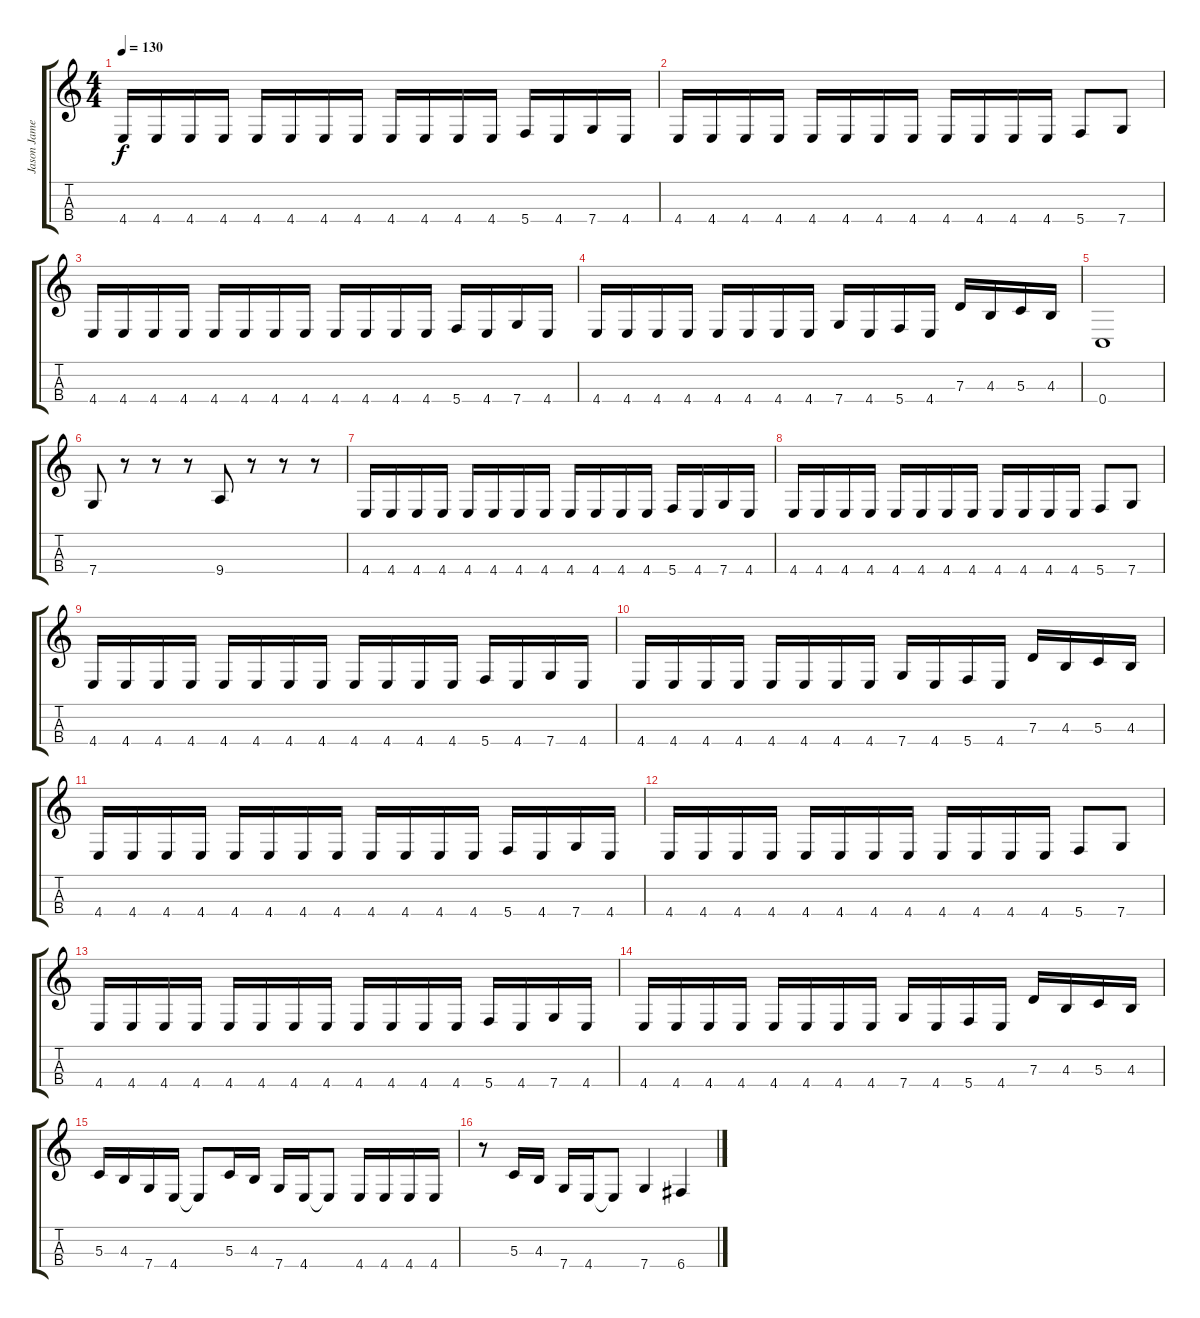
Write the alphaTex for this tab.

\track ("Jason James " "Jason Jame") {instrument electricbasspick}
\staff {score tabs}
\tuning (F3 C3 G2 C2) {hide}
\ts (4 4)
\tempo 130
\clef g2
\ks c
4.4.16{dy f} 4.4.16 4.4.16 4.4.16 4.4.16 4.4.16 4.4.16 4.4.16 4.4.16 4.4.16 4.4.16 4.4.16 5.4.16 4.4.16 7.4.16 4.4.16 |
4.4.16 4.4.16 4.4.16 4.4.16 4.4.16 4.4.16 4.4.16 4.4.16 4.4.16 4.4.16 4.4.16 4.4.16 5.4.8 7.4.8 |
4.4.16 4.4.16 4.4.16 4.4.16 4.4.16 4.4.16 4.4.16 4.4.16 4.4.16 4.4.16 4.4.16 4.4.16 5.4.16 4.4.16 7.4.16 4.4.16 |
4.4.16 4.4.16 4.4.16 4.4.16 4.4.16 4.4.16 4.4.16 4.4.16 7.4.16 4.4.16 5.4.16 4.4.16 7.3.16 4.3.16 5.3.16 4.3.16 |
0.4.1 |
7.4.8 r.8 r.8 r.8 9.4.8 r.8 r.8 r.8 |
4.4.16 4.4.16 4.4.16 4.4.16 4.4.16 4.4.16 4.4.16 4.4.16 4.4.16 4.4.16 4.4.16 4.4.16 5.4.16 4.4.16 7.4.16 4.4.16 |
4.4.16 4.4.16 4.4.16 4.4.16 4.4.16 4.4.16 4.4.16 4.4.16 4.4.16 4.4.16 4.4.16 4.4.16 5.4.8 7.4.8 |
4.4.16 4.4.16 4.4.16 4.4.16 4.4.16 4.4.16 4.4.16 4.4.16 4.4.16 4.4.16 4.4.16 4.4.16 5.4.16 4.4.16 7.4.16 4.4.16 |
4.4.16 4.4.16 4.4.16 4.4.16 4.4.16 4.4.16 4.4.16 4.4.16 7.4.16 4.4.16 5.4.16 4.4.16 7.3.16 4.3.16 5.3.16 4.3.16 |
4.4.16 4.4.16 4.4.16 4.4.16 4.4.16 4.4.16 4.4.16 4.4.16 4.4.16 4.4.16 4.4.16 4.4.16 5.4.16 4.4.16 7.4.16 4.4.16 |
4.4.16 4.4.16 4.4.16 4.4.16 4.4.16 4.4.16 4.4.16 4.4.16 4.4.16 4.4.16 4.4.16 4.4.16 5.4.8 7.4.8 |
4.4.16 4.4.16 4.4.16 4.4.16 4.4.16 4.4.16 4.4.16 4.4.16 4.4.16 4.4.16 4.4.16 4.4.16 5.4.16 4.4.16 7.4.16 4.4.16 |
4.4.16 4.4.16 4.4.16 4.4.16 4.4.16 4.4.16 4.4.16 4.4.16 7.4.16 4.4.16 5.4.16 4.4.16 7.3.16 4.3.16 5.3.16 4.3.16 |
5.3.16 4.3.16 7.4.16 4.4.16 4.4{t}.8 5.3.16 4.3.16 7.4.16 4.4.16 4.4{t}.8 4.4.16 4.4.16 4.4.16 4.4.16 |
r.8 5.3.16 4.3.16 7.4.16 4.4.16 4.4{t}.8 7.4.4 6.4.4
